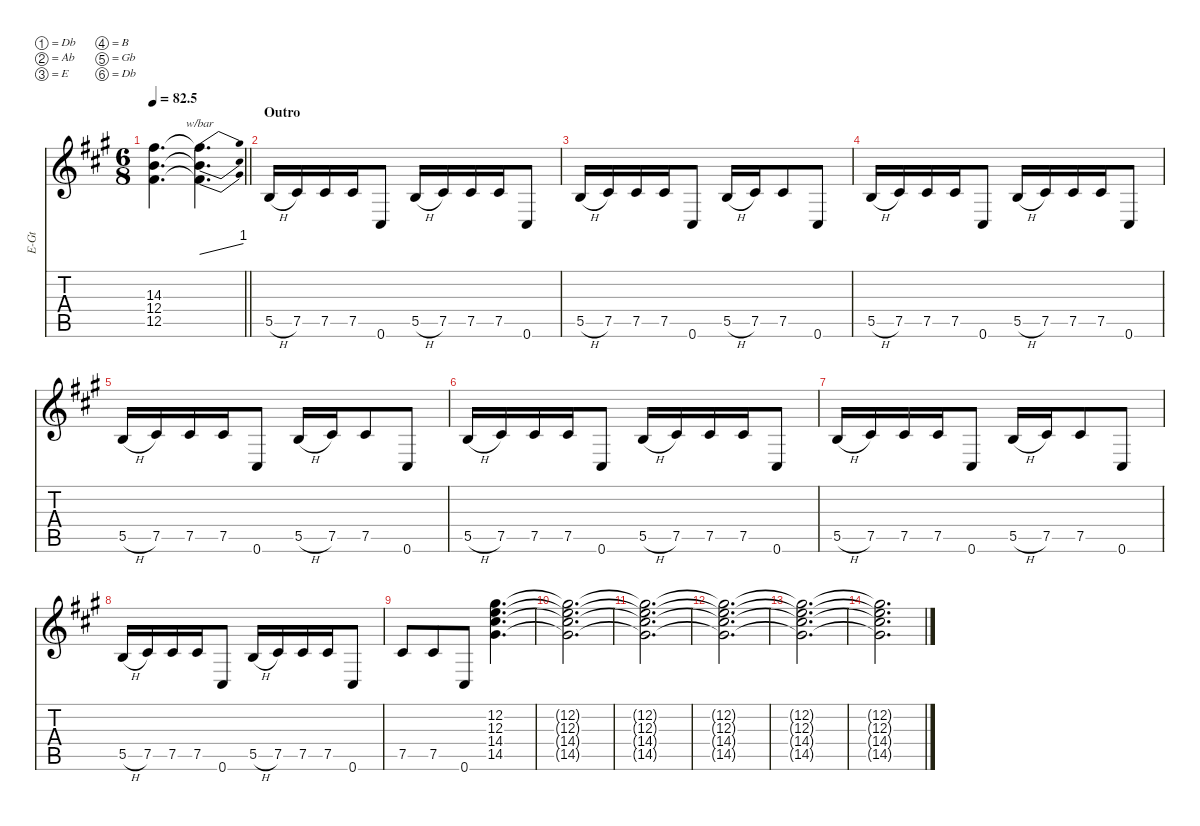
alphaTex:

\defaultSystemsLayout 4
\hideDynamics
\bracketExtendMode nobrackets
\otherSystemsTrackNameOrientation horizontal
\track ("Guitar2" "E-Gt") {defaultSystemsLayout 4 instrument overdrivenguitar}
\staff {score tabs}
\tuning (Db4 Ab3 E3 B2 Gb2 Db2)
\ts (6 8)
\tempo
82.5
\accidentals auto
\clef g2
\ottava regular
\simile none
\barLineRight lightlight
\ks a
(14.3{acc #} 12.5{acc #} 12.4{acc forcenatural}).4{d dy f beam Down} (14.3{t acc #} 12.4{t acc forcenatural} 12.5{t acc #}).4{d tbe (dive default 0 0 60 4) beam Down} |
\section ("" "Outro")
5.5{h acc forcenatural}.16{beam Up} 7.5{acc #}.16{beam Up} 7.5{acc #}.16{beam Up} 7.5{acc #}.16{beam Up} 0.6{acc #}.8{beam Up} 5.5{h acc forcenatural}.16{beam Up} 7.5{acc #}.16{beam Up} 7.5{acc #}.16{beam Up} 7.5{acc #}.16{beam Up} 0.6{acc #}.8{beam Up} |
5.5{h acc forcenatural}.16{beam Up} 7.5{acc #}.16{beam Up} 7.5{acc #}.16{beam Up} 7.5{acc #}.16{beam Up} 0.6{acc #}.8{beam Up} 5.5{h acc forcenatural}.16{beam Up} 7.5{acc #}.16{beam Up} 7.5{acc #}.8{beam Up} 0.6{acc #}.8{beam Up} |
5.5{h acc forcenatural}.16{beam Up} 7.5{acc #}.16{beam Up} 7.5{acc #}.16{beam Up} 7.5{acc #}.16{beam Up} 0.6{acc #}.8{beam Up} 5.5{h acc forcenatural}.16{beam Up} 7.5{acc #}.16{beam Up} 7.5{acc #}.16{beam Up} 7.5{acc #}.16{beam Up} 0.6{acc #}.8{beam Up} |
5.5{h acc forcenatural}.16{beam Up} 7.5{acc #}.16{beam Up} 7.5{acc #}.16{beam Up} 7.5{acc #}.16{beam Up} 0.6{acc #}.8{beam Up} 5.5{h acc forcenatural}.16{beam Up} 7.5{acc #}.16{beam Up} 7.5{acc #}.8{beam Up} 0.6{acc #}.8{beam Up} |
5.5{h acc forcenatural}.16{beam Up} 7.5{acc #}.16{beam Up} 7.5{acc #}.16{beam Up} 7.5{acc #}.16{beam Up} 0.6{acc #}.8{beam Up} 5.5{h acc forcenatural}.16{beam Up} 7.5{acc #}.16{beam Up} 7.5{acc #}.16{beam Up} 7.5{acc #}.16{beam Up} 0.6{acc #}.8{beam Up} |
5.5{h acc forcenatural}.16{beam Up} 7.5{acc #}.16{beam Up} 7.5{acc #}.16{beam Up} 7.5{acc #}.16{beam Up} 0.6{acc #}.8{beam Up} 5.5{h acc forcenatural}.16{beam Up} 7.5{acc #}.16{beam Up} 7.5{acc #}.8{beam Up} 0.6{acc #}.8{beam Up} |
5.5{h acc forcenatural}.16{beam Up} 7.5{acc #}.16{beam Up} 7.5{acc #}.16{beam Up} 7.5{acc #}.16{beam Up} 0.6{acc #}.8{beam Up} 5.5{h acc forcenatural}.16{beam Up} 7.5{acc #}.16{beam Up} 7.5{acc #}.16{beam Up} 7.5{acc #}.16{beam Up} 0.6{acc #}.8{beam Up} |
7.5{acc #}.8{beam Up} 7.5{acc #}.8{beam Up} 0.6{acc #}.8{beam Up} (12.3{acc forcenatural} 12.2{acc #} 14.4{acc #} 14.5{acc #}).4{d beam Down} |
(12.3{t acc forcenatural} 12.2{t acc #} 14.4{t acc #} 14.5{t acc #}).2{d beam Down} |
(12.3{t acc forcenatural} 12.2{t acc #} 14.4{t acc #} 14.5{t acc #}).2{d beam Down} |
(12.3{t acc forcenatural} 12.2{t acc #} 14.4{t acc #} 14.5{t acc #}).2{d beam Down} |
(12.3{t acc forcenatural} 12.2{t acc #} 14.4{t acc #} 14.5{t acc #}).2{d beam Down} |
(12.2{t acc #} 12.3{t acc forcenatural} 14.4{t acc #} 14.5{t acc #}).2{d beam Down}
